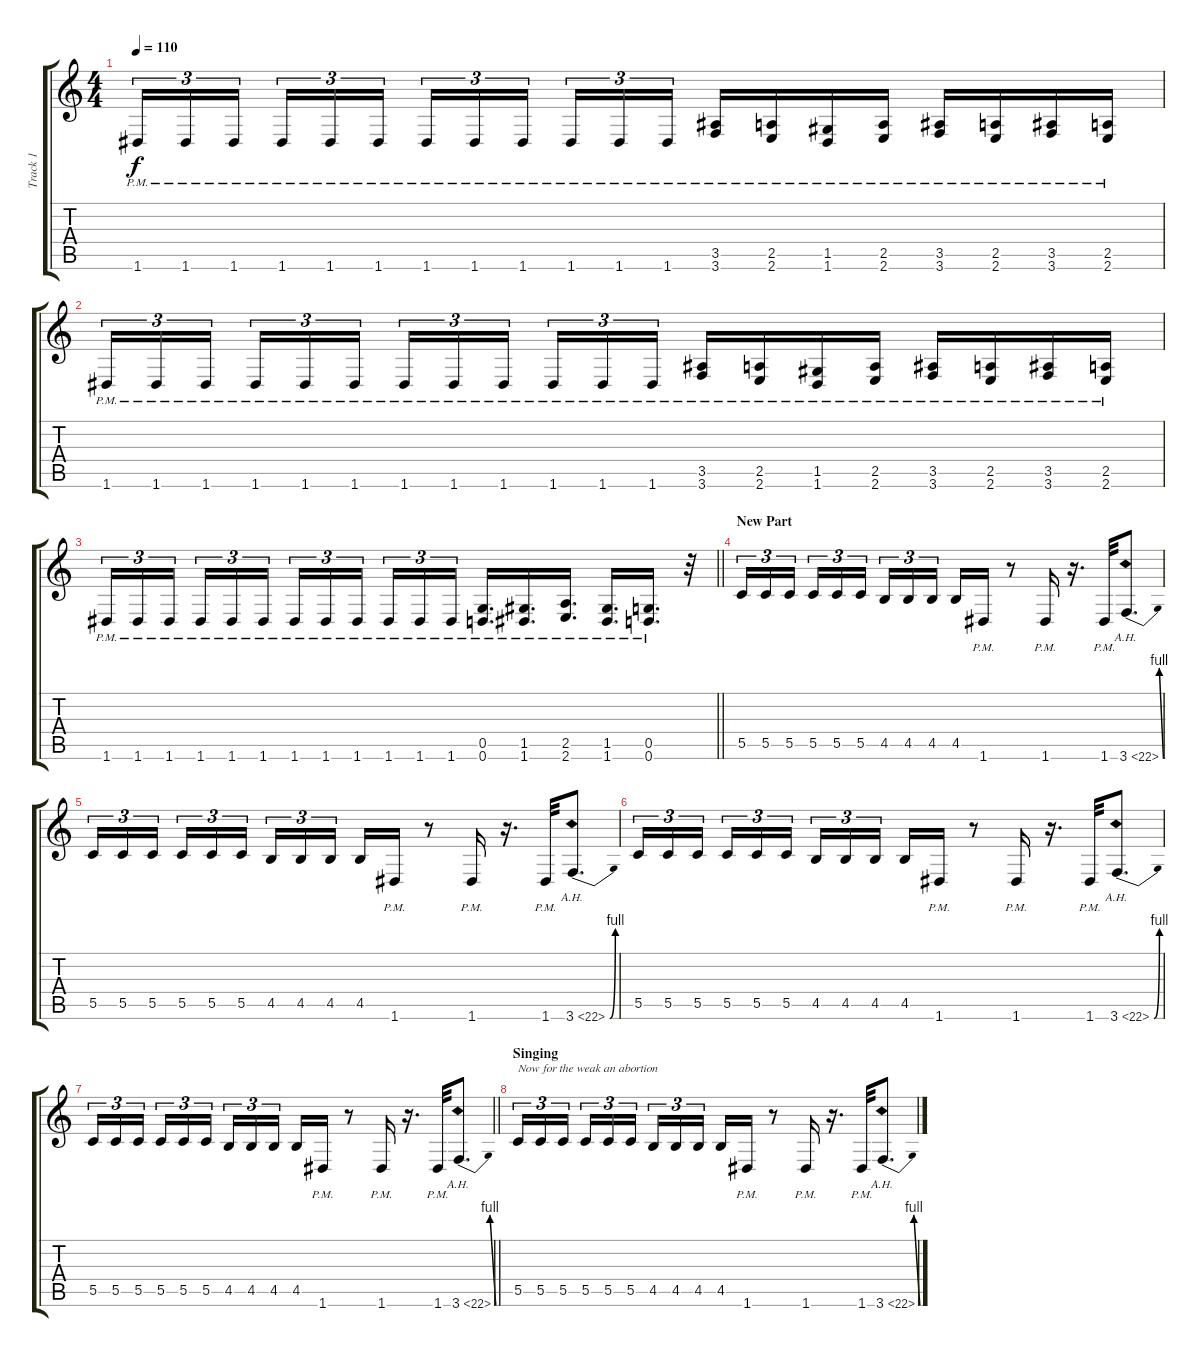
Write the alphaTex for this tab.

\track ("Track 1" "Track 1") {instrument distortionguitar}
\staff {score tabs}
\tuning (D4 A3 F3 C3 G2 D2) {hide}
\ts (4 4)
\tempo 110
\clef g2
\ks c
1.6{pm}.16{tu (3 2) dy f} 1.6{pm}.16{tu (3 2)} 1.6{pm}.16{tu (3 2) beam splitsecondary} 1.6{pm}.16{tu (3 2)} 1.6{pm}.16{tu (3 2)} 1.6{pm}.16{tu (3 2)} 1.6{pm}.16{tu (3 2)} 1.6{pm}.16{tu (3 2)} 1.6{pm}.16{tu (3 2) beam splitsecondary} 1.6{pm}.16{tu (3 2)} 1.6{pm}.16{tu (3 2)} 1.6{pm}.16{tu (3 2)} (3.5{pm} 3.6{pm}).16 (2.5{pm} 2.6{pm}).16 (1.5{pm} 1.6{pm}).16 (2.5{pm} 2.6{pm}).16 (3.5{pm} 3.6{pm}).16 (2.5{pm} 2.6{pm}).16 (3.5{pm} 3.6{pm}).16 (2.5{pm} 2.6{pm}).16 |
1.6{pm}.16{tu (3 2)} 1.6{pm}.16{tu (3 2)} 1.6{pm}.16{tu (3 2) beam splitsecondary} 1.6{pm}.16{tu (3 2)} 1.6{pm}.16{tu (3 2)} 1.6{pm}.16{tu (3 2)} 1.6{pm}.16{tu (3 2)} 1.6{pm}.16{tu (3 2)} 1.6{pm}.16{tu (3 2) beam splitsecondary} 1.6{pm}.16{tu (3 2)} 1.6{pm}.16{tu (3 2)} 1.6{pm}.16{tu (3 2)} (3.5{pm} 3.6{pm}).16 (2.5{pm} 2.6{pm}).16 (1.5{pm} 1.6{pm}).16 (2.5{pm} 2.6{pm}).16 (3.5{pm} 3.6{pm}).16 (2.5{pm} 2.6{pm}).16 (3.5{pm} 3.6{pm}).16 (2.5{pm} 2.6{pm}).16 |
\barLineRight lightlight
1.6{pm}.16{tu (3 2)} 1.6{pm}.16{tu (3 2)} 1.6{pm}.16{tu (3 2) beam splitsecondary} 1.6{pm}.16{tu (3 2)} 1.6{pm}.16{tu (3 2)} 1.6{pm}.16{tu (3 2)} 1.6{pm}.16{tu (3 2)} 1.6{pm}.16{tu (3 2)} 1.6{pm}.16{tu (3 2) beam splitsecondary} 1.6{pm}.16{tu (3 2)} 1.6{pm}.16{tu (3 2)} 1.6{pm}.16{tu (3 2)} (0.5{pm} 0.6{pm}).16{d} (1.5{pm} 1.6{pm}).16{d} (2.5{pm} 2.6{pm}).16{d} (1.5{pm} 1.6{pm}).16{d} (0.5{pm} 0.6{pm}).16{d} r.32 |
\section ("" "New Part")
5.5.16{tu (3 2)} 5.5.16{tu (3 2)} 5.5.16{tu (3 2) beam splitsecondary} 5.5.16{tu (3 2)} 5.5.16{tu (3 2)} 5.5.16{tu (3 2)} 4.5.16{tu (3 2)} 4.5.16{tu (3 2)} 4.5.16{tu (3 2) beam splitsecondary} 4.5.16 1.6{pm}.16 r.8 1.6{pm}.16 r.16{d} 1.6{pm}.32 3.6{be (bend 0 0 60 4) ah 19}.8{d} |
5.5.16{tu (3 2)} 5.5.16{tu (3 2)} 5.5.16{tu (3 2) beam splitsecondary} 5.5.16{tu (3 2)} 5.5.16{tu (3 2)} 5.5.16{tu (3 2)} 4.5.16{tu (3 2)} 4.5.16{tu (3 2)} 4.5.16{tu (3 2) beam splitsecondary} 4.5.16 1.6{pm}.16 r.8 1.6{pm}.16 r.16{d} 1.6{pm}.32 3.6{be (bend 0 0 60 4) ah 19}.8{d} |
5.5.16{tu (3 2)} 5.5.16{tu (3 2)} 5.5.16{tu (3 2) beam splitsecondary} 5.5.16{tu (3 2)} 5.5.16{tu (3 2)} 5.5.16{tu (3 2)} 4.5.16{tu (3 2)} 4.5.16{tu (3 2)} 4.5.16{tu (3 2) beam splitsecondary} 4.5.16 1.6{pm}.16 r.8 1.6{pm}.16 r.16{d} 1.6{pm}.32 3.6{be (bend 0 0 60 4) ah 19}.8{d} |
\barLineRight lightlight
5.5.16{tu (3 2)} 5.5.16{tu (3 2)} 5.5.16{tu (3 2) beam splitsecondary} 5.5.16{tu (3 2)} 5.5.16{tu (3 2)} 5.5.16{tu (3 2)} 4.5.16{tu (3 2)} 4.5.16{tu (3 2)} 4.5.16{tu (3 2) beam splitsecondary} 4.5.16 1.6{pm}.16 r.8 1.6{pm}.16 r.16{d} 1.6{pm}.32 3.6{be (bend 0 0 60 4) ah 19}.8{d} |
\section ("" "Singing")
5.5.16{tu (3 2) txt "Now for the weak an abortion"} 5.5.16{tu (3 2)} 5.5.16{tu (3 2) beam splitsecondary} 5.5.16{tu (3 2)} 5.5.16{tu (3 2)} 5.5.16{tu (3 2)} 4.5.16{tu (3 2)} 4.5.16{tu (3 2)} 4.5.16{tu (3 2) beam splitsecondary} 4.5.16 1.6{pm}.16 r.8 1.6{pm}.16 r.16{d} 1.6{pm}.32 3.6{be (bend 0 0 60 4) ah 19}.8{d}
